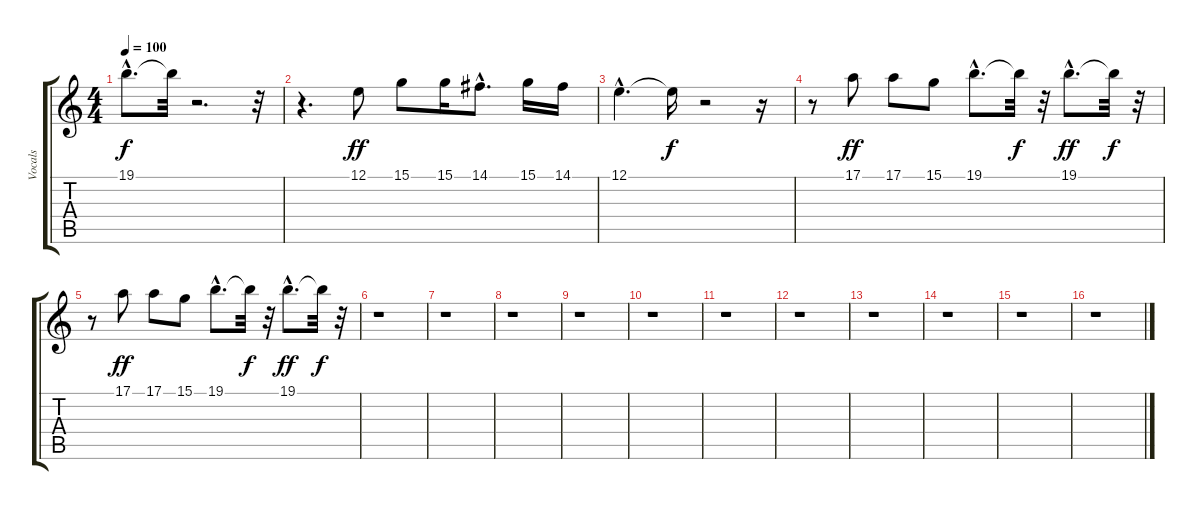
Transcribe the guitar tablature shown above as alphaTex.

\track ("Vocals" "Vocals") {instrument voiceoohs}
\staff {score tabs}
\tuning (E4 B3 G3 D3 A2 E2) {hide}
\ts (4 4)
\tempo 100
\clef g2
\ks c
19.1{hac t}.8{d dy f} 19.1{t}.32 r.2{d} r.32 |
r.4{d} 12.1.8{dy ff} 15.1.8 15.1.16 14.1{hac}.8{d} 15.1.16 14.1.16 |
12.1{hac}.4{d} 12.1{t}.16{dy f} r.2 r.16 |
r.8 17.1.8{dy ff} 17.1.8 15.1.8 19.1{hac}.8{d} 19.1{t}.32{dy f} r.32 19.1{hac}.8{d dy ff} 19.1{t}.32{dy f} r.32 |
r.8 17.1.8{dy ff} 17.1.8 15.1.8 19.1{hac}.8{d} 19.1{t}.32{dy f} r.32 19.1{hac}.8{d dy ff} 19.1{t}.32{dy f} r.32 |
r.1 |
r.1 |
r.1 |
r.1 |
r.1 |
r.1 |
r.1 |
r.1 |
r.1 |
r.1 |
r.1
